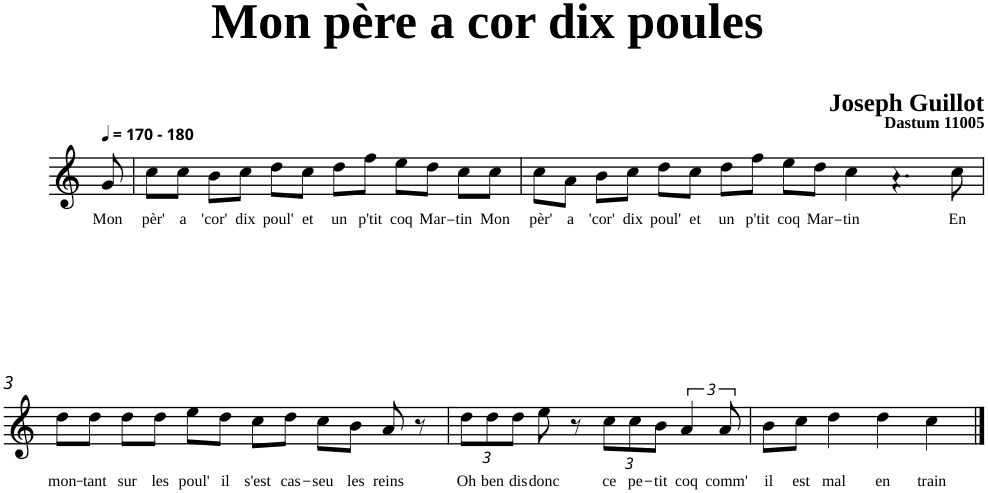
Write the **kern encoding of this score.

**kern	**text
*part1	*part1
*staff1	*staff1
*clefG2	*
*k[]	*
=	=
!LO:TX:a:B:t=- 180	!
!	!LO:LY:b
8g/	Mon
=1	=1
!	!LO:LY:b
8cc\L	pèr'
!	!LO:LY:b
8cc\J	a
!	!LO:LY:b
8b\L	'cor'
!	!LO:LY:b
8cc\J	dix
!	!LO:LY:b
8dd\L	poul'
!	!LO:LY:b
8cc\J	et
!	!LO:LY:b
8dd\L	un
!	!LO:LY:b
8ff\J	p'tit
!	!LO:LY:b
8ee\L	coq
!	!LO:LY:b
8dd\J	Mar-
!	!LO:LY:b
8cc\L	-tin
!	!LO:LY:b
8cc\J	Mon
=2	=2
!	!LO:LY:b
8cc\L	pèr'
!	!LO:LY:b
8a\J	a
!	!LO:LY:b
8b\L	'cor'
!	!LO:LY:b
8cc\J	dix
!	!LO:LY:b
8dd\L	poul'
!	!LO:LY:b
8cc\J	et
!	!LO:LY:b
8dd\L	un
!	!LO:LY:b
8ff\J	p'tit
!	!LO:LY:b
8ee\L	coq
!	!LO:LY:b
8dd\J	Mar-
!	!LO:LY:b
4cc\	-tin
4.ra	.
!	!LO:LY:b
8cc\	En
!!LO:LB:g=z
=3	=3
!	!LO:LY:b
8dd\L	mon-
!	!LO:LY:b
8dd\J	-tant
!	!LO:LY:b
8dd\L	sur
!	!LO:LY:b
8dd\J	les
!	!LO:LY:b
8ee\L	poul'
!	!LO:LY:b
8dd\J	il
!	!LO:LY:b
8cc\L	s'est
!	!LO:LY:b
8dd\J	cas-
!	!LO:LY:b
8cc\L	-seu
!	!LO:LY:b
8b\J	les
!	!LO:LY:b
8a/	reins
8r	.
=4	=4
*Xbrackettup	*
!	!LO:LY:b
12dd\L	Oh
!	!LO:LY:b
12dd\	ben
!	!LO:LY:b
12dd\J	dis
!	!LO:LY:b
8ee\	donc
8r	.
!	!LO:LY:b
12cc\L	ce
!	!LO:LY:b
12cc\	pe-
!	!LO:LY:b
12b\J	-tit
*brackettup	*
!	!LO:LY:b
6a/	coq
!	!LO:LY:b
12a/	comm'
=5	=5
!	!LO:LY:b
8b\L	il
!	!LO:LY:b
8cc\J	est
!	!LO:LY:b
4dd\	mal
!	!LO:LY:b
4dd\	en
!	!LO:LY:b
4cc\	train
==	==
*-	*-
